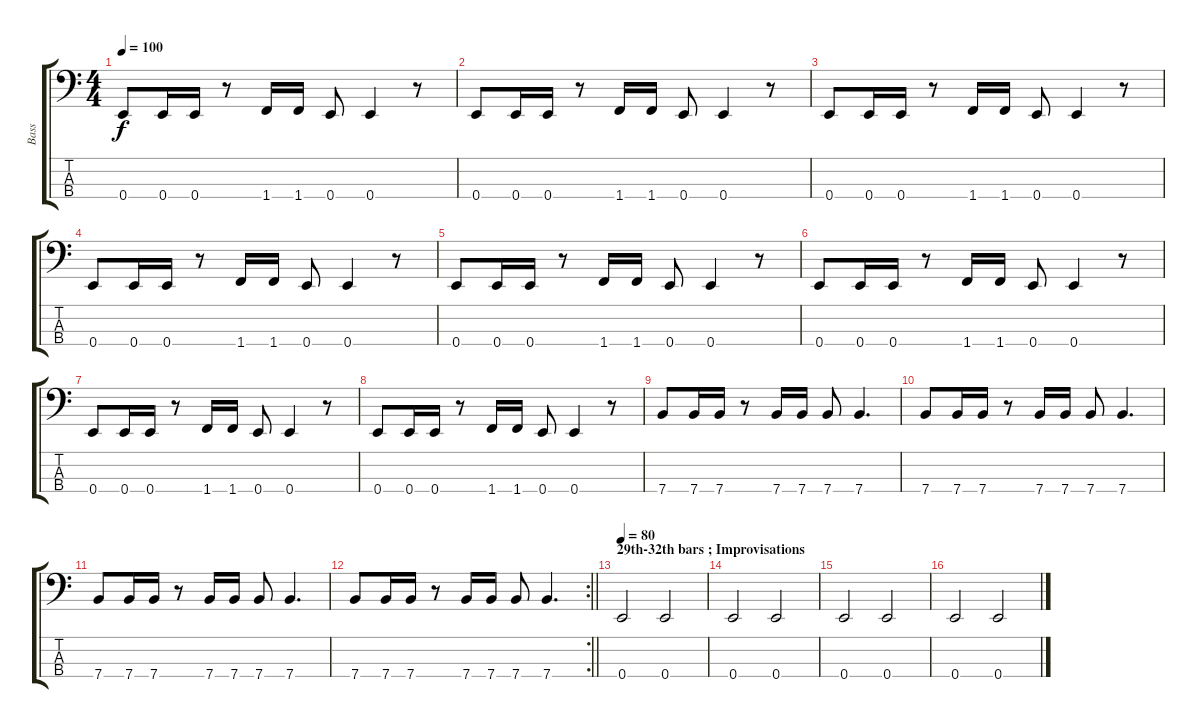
\track ("Bass" "Bass") {instrument electricbassfinger}
\staff {score tabs}
\tuning (G2 D2 A1 E1) {hide}
\ts (4 4)
\tempo 100
\clef f4
\ks c
0.4.8{dy f} 0.4.16 0.4.16 r.8 1.4.16 1.4.16 0.4.8 0.4.4 r.8 |
0.4.8 0.4.16 0.4.16 r.8 1.4.16 1.4.16 0.4.8 0.4.4 r.8 |
0.4.8 0.4.16 0.4.16 r.8 1.4.16 1.4.16 0.4.8 0.4.4 r.8 |
0.4.8 0.4.16 0.4.16 r.8 1.4.16 1.4.16 0.4.8 0.4.4 r.8 |
0.4.8 0.4.16 0.4.16 r.8 1.4.16 1.4.16 0.4.8 0.4.4 r.8 |
0.4.8 0.4.16 0.4.16 r.8 1.4.16 1.4.16 0.4.8 0.4.4 r.8 |
0.4.8 0.4.16 0.4.16 r.8 1.4.16 1.4.16 0.4.8 0.4.4 r.8 |
0.4.8 0.4.16 0.4.16 r.8 1.4.16 1.4.16 0.4.8 0.4.4 r.8 |
7.4.8 7.4.16 7.4.16 r.8 7.4.16 7.4.16 7.4.8 7.4.4{d} |
7.4.8 7.4.16 7.4.16 r.8 7.4.16 7.4.16 7.4.8 7.4.4{d} |
7.4.8 7.4.16 7.4.16 r.8 7.4.16 7.4.16 7.4.8 7.4.4{d} |
\rc 2
\barLineRight lightlight
7.4.8 7.4.16 7.4.16 r.8 7.4.16 7.4.16 7.4.8 7.4.4{d} |
\section ("" "29th-32th bars ; Improvisations")
\tempo 80
0.4.2 0.4.2 |
0.4.2 0.4.2 |
0.4.2 0.4.2 |
0.4.2 0.4.2
